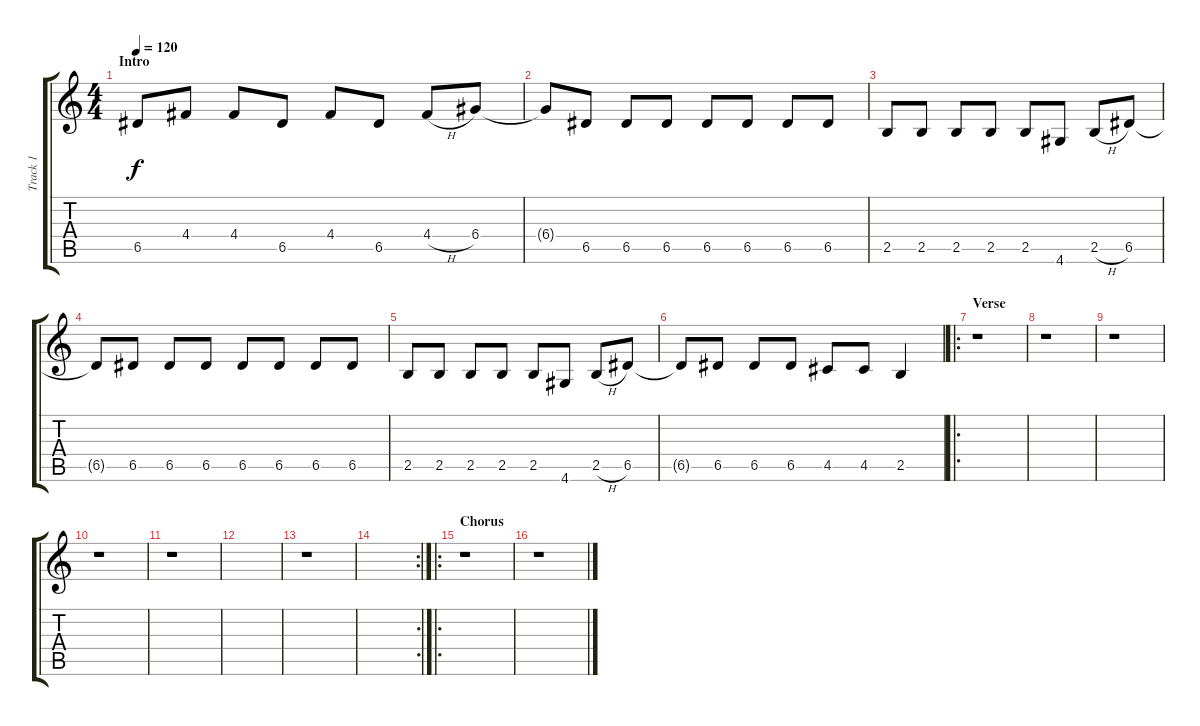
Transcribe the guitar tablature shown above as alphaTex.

\track ("Track 1" "Track 1") {instrument overdrivenguitar}
\staff {score tabs}
\tuning (E4 B3 G3 D3 A2 E2) {hide}
\ts (4 4)
\section ("" "Intro")
\tempo 120
\clef g2
\ks c
6.5.8{dy f instrument overdrivenguitar} 4.4.8 4.4.8 6.5.8 4.4.8 6.5.8 4.4{h}.8 6.4.8 |
6.4{t}.8 6.5.8 6.5.8 6.5.8 6.5.8 6.5.8 6.5.8 6.5.8 |
2.5.8 2.5.8 2.5.8 2.5.8 2.5.8 4.6.8 2.5{h}.8 6.5.8 |
6.5{t}.8 6.5.8 6.5.8 6.5.8 6.5.8 6.5.8 6.5.8 6.5.8 |
2.5.8 2.5.8 2.5.8 2.5.8 2.5.8 4.6.8 2.5{h}.8 6.5.8 |
6.5{t}.8 6.5.8 6.5.8 6.5.8 4.5.8 4.5.8 2.5.4 |
\ro
\section ("" "Verse")
r.1 |
r.1 |
r.1 |
r.1 |
r.1 |
|
r.1 |
\rc 2
|
\ro
\section ("" "Chorus")
r.1 |
r.1
